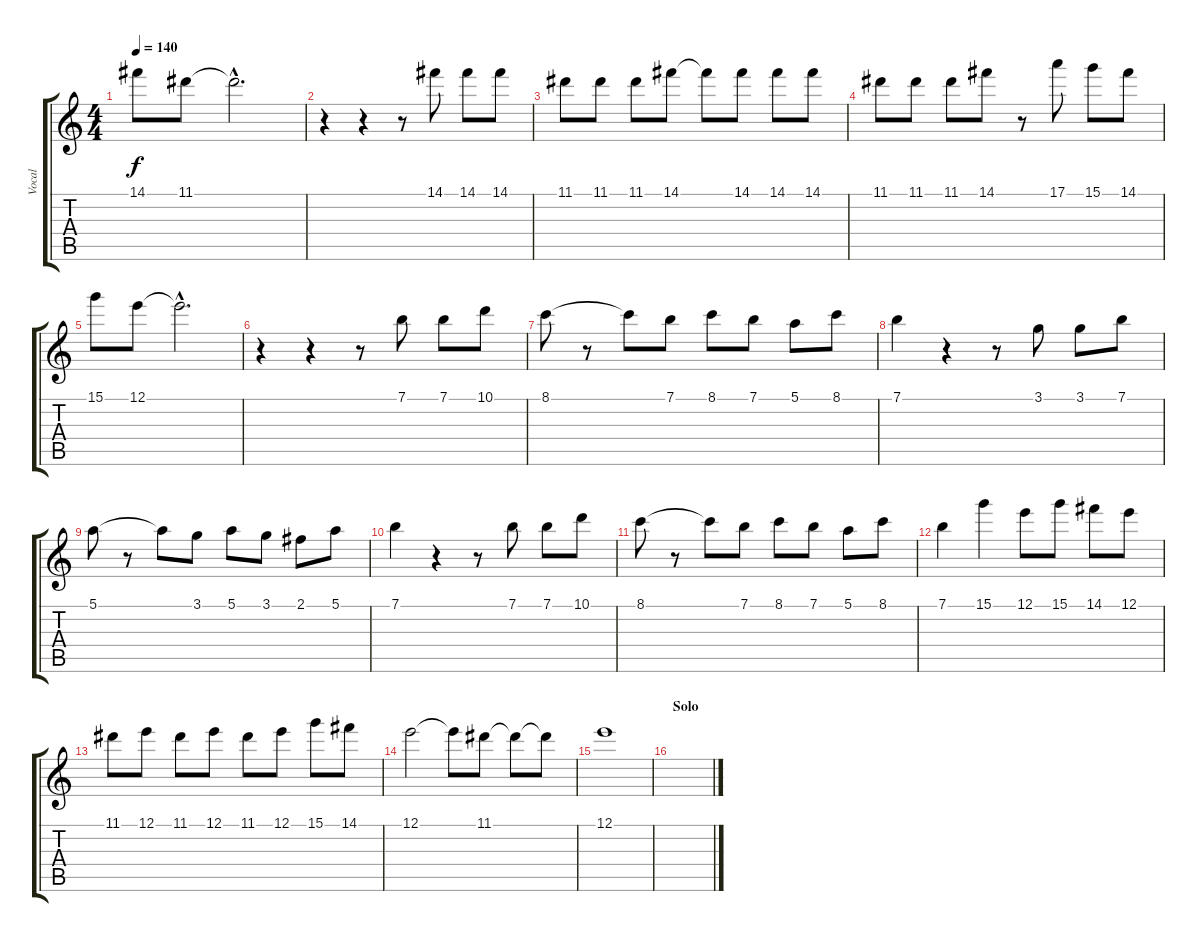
\track ("Vocal" "Vocal") {instrument acousticguitarnylon}
\staff {score tabs}
\tuning (E4 B3 G3 D3 A2 E2) {hide}
\ts (4 4)
\tempo 140
\clef g2
\ks c
14.1.8{dy f} 11.1.8 11.1{hac t}.2{d} |
r.4 r.4 r.8 14.1.8 14.1.8 14.1.8 |
11.1.8 11.1.8 11.1.8 14.1.8 14.1{t}.8 14.1.8 14.1.8 14.1.8 |
11.1.8 11.1.8 11.1.8 14.1.8 r.8 17.1.8 15.1.8 14.1.8 |
15.1.8 12.1.8 12.1{hac t}.2{d} |
r.4 r.4 r.8 7.1.8 7.1.8 10.1.8 |
8.1.8 r.8 8.1{t}.8 7.1.8 8.1.8 7.1.8 5.1.8 8.1.8 |
7.1.4 r.4 r.8 3.1.8 3.1.8 7.1.8 |
5.1.8 r.8 5.1{t}.8 3.1.8 5.1.8 3.1.8 2.1.8 5.1.8 |
7.1.4 r.4 r.8 7.1.8 7.1.8 10.1.8 |
8.1.8 r.8 8.1{t}.8 7.1.8 8.1.8 7.1.8 5.1.8 8.1.8 |
7.1.4 15.1.4 12.1.8 15.1.8 14.1.8 12.1.8 |
11.1.8 12.1.8 11.1.8 12.1.8 11.1.8 12.1.8 15.1.8 14.1.8 |
12.1.2 12.1{t}.8 11.1.8 11.1{t}.8 11.1{t}.8 |
12.1.1 |
\section ("" "Solo")
